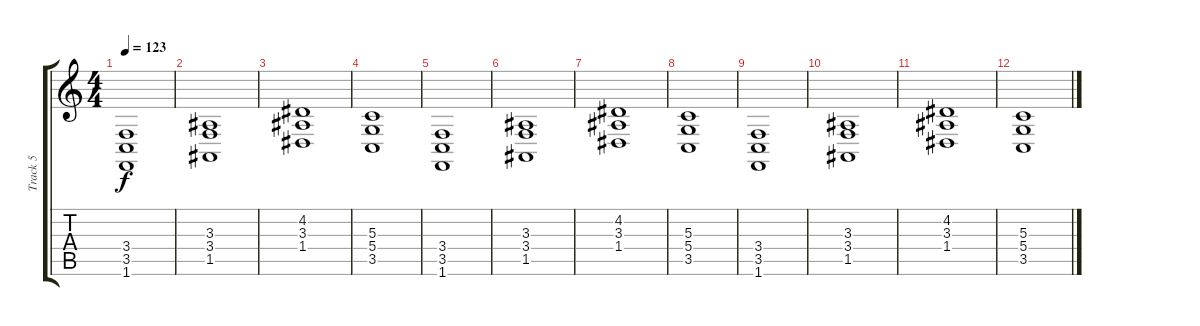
\track ("Track 5" "Track 5") {instrument drawbarorgan}
\staff {score tabs}
\tuning (E4 B3 G3 D3 A2 E2) {hide}
\ts (4 4)
\tempo 123
\clef g2
\ks c
(3.4 3.5 1.6).1{dy f} |
(3.3 3.4 1.5).1 |
(4.2 3.3 1.4).1 |
(5.3 5.4 3.5).1 |
(3.4 3.5 1.6).1 |
(3.3 3.4 1.5).1 |
(4.2 3.3 1.4).1 |
(5.3 5.4 3.5).1 |
(3.4 3.5 1.6).1 |
(3.3 3.4 1.5).1 |
(4.2 3.3 1.4).1 |
(5.3 5.4 3.5).1
